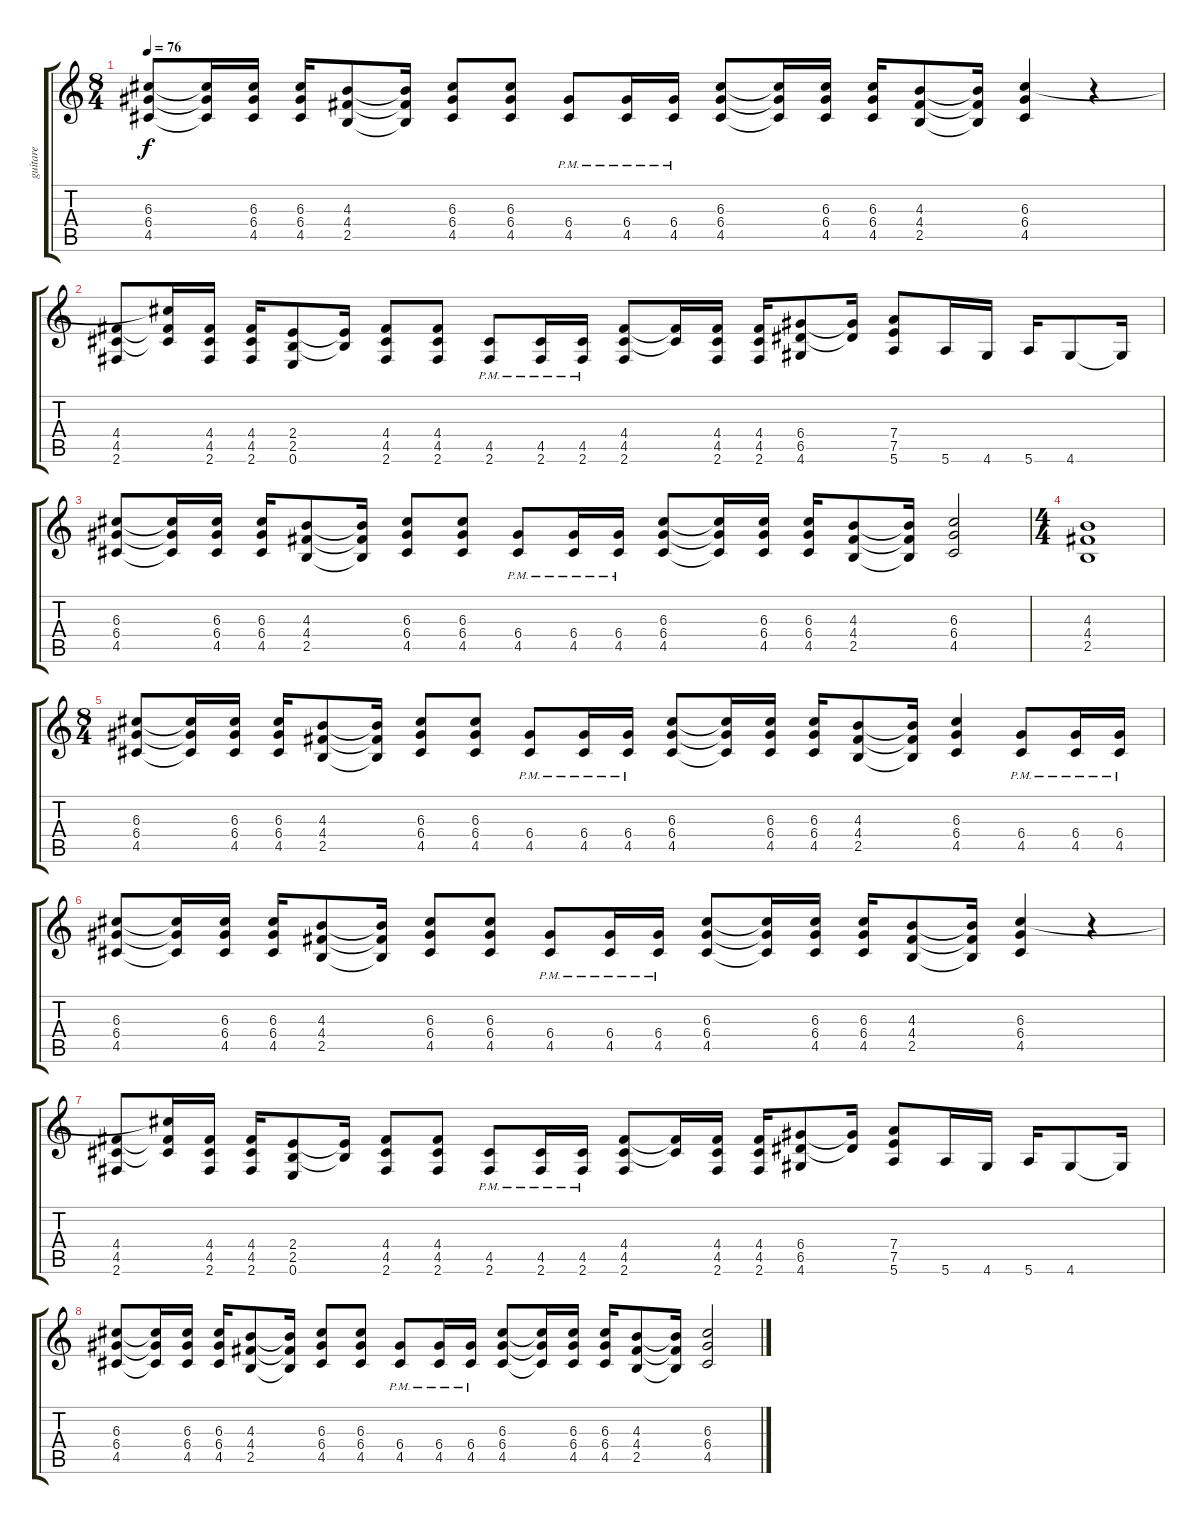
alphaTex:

\track ("guitare" "guitare") {instrument distortionguitar}
\staff {score tabs}
\tuning (E4 B3 G3 D3 A2 E2) {hide}
\ts (8 4)
\tempo 76
\clef g2
\ks c
(6.3 6.4 4.5).8{dy f} (6.3{t} 6.4{t} 4.5{t}).16 (6.3 6.4 4.5).16 (6.3 6.4 4.5).16 (4.3 4.4 2.5).8 (4.3{t} 4.4{t} 2.5{t}).16 (6.3 6.4 4.5).8 (6.3 6.4 4.5).8 (6.4{pm} 4.5{pm}).8 (6.4{pm} 4.5{pm}).16 (6.4{pm} 4.5{pm}).16 (6.3 6.4 4.5).8 (6.3{t} 6.4{t} 4.5{t}).16 (6.3 6.4 4.5).16 (6.3 6.4 4.5).16 (4.3 4.4 2.5).8 (4.3{t} 4.4{t} 2.5{t}).16 (6.3 6.4 4.5).4 r.4 |
(4.4 4.5 2.6).8 (6.3{t} 4.4{t} 4.5{t}).16 (4.4 4.5 2.6).16 (4.4 4.5 2.6).16 (2.4 2.5 0.6).8 (2.4{t} 2.5{t}).16 (4.4 4.5 2.6).8 (4.4 4.5 2.6).8 (4.5{pm} 2.6{pm}).8 (4.5{pm} 2.6{pm}).16 (4.5{pm} 2.6{pm}).16 (4.4 4.5 2.6).8 (4.4{t} 4.5{t}).16 (4.4 4.5 2.6).16 (4.4 4.5 2.6).16 (6.4 6.5 4.6).8 (6.4{t} 6.5{t}).16 (7.4 7.5 5.6).8 5.6.16 4.6.16 5.6.16 4.6.8 4.6{t}.16 |
(6.3 6.4 4.5).8 (6.3{t} 6.4{t} 4.5{t}).16 (6.3 6.4 4.5).16 (6.3 6.4 4.5).16 (4.3 4.4 2.5).8 (4.3{t} 4.4{t} 2.5{t}).16 (6.3 6.4 4.5).8 (6.3 6.4 4.5).8 (6.4{pm} 4.5{pm}).8 (6.4{pm} 4.5{pm}).16 (6.4{pm} 4.5{pm}).16 (6.3 6.4 4.5).8 (6.3{t} 6.4{t} 4.5{t}).16 (6.3 6.4 4.5).16 (6.3 6.4 4.5).16 (4.3 4.4 2.5).8 (4.3{t} 4.4{t} 2.5{t}).16 (6.3 6.4 4.5).2 |
\ts (4 4)
(4.3 4.4 2.5).1 |
\ts (8 4)
(6.3 6.4 4.5).8 (6.3{t} 6.4{t} 4.5{t}).16 (6.3 6.4 4.5).16 (6.3 6.4 4.5).16 (4.3 4.4 2.5).8 (4.3{t} 4.4{t} 2.5{t}).16 (6.3 6.4 4.5).8 (6.3 6.4 4.5).8 (6.4{pm} 4.5{pm}).8 (6.4{pm} 4.5{pm}).16 (6.4{pm} 4.5{pm}).16 (6.3 6.4 4.5).8 (6.3{t} 6.4{t} 4.5{t}).16 (6.3 6.4 4.5).16 (6.3 6.4 4.5).16 (4.3 4.4 2.5).8 (4.3{t} 4.4{t} 2.5{t}).16 (6.3 6.4 4.5).4 (6.4{pm} 4.5{pm}).8 (6.4{pm} 4.5{pm}).16 (6.4{pm} 4.5{pm}).16 |
(6.3 6.4 4.5).8 (6.3{t} 6.4{t} 4.5{t}).16 (6.3 6.4 4.5).16 (6.3 6.4 4.5).16 (4.3 4.4 2.5).8 (4.3{t} 4.4{t} 2.5{t}).16 (6.3 6.4 4.5).8 (6.3 6.4 4.5).8 (6.4{pm} 4.5{pm}).8 (6.4{pm} 4.5{pm}).16 (6.4{pm} 4.5{pm}).16 (6.3 6.4 4.5).8 (6.3{t} 6.4{t} 4.5{t}).16 (6.3 6.4 4.5).16 (6.3 6.4 4.5).16 (4.3 4.4 2.5).8 (4.3{t} 4.4{t} 2.5{t}).16 (6.3 6.4 4.5).4 r.4 |
(4.4 4.5 2.6).8 (6.3{t} 4.4{t} 4.5{t}).16 (4.4 4.5 2.6).16 (4.4 4.5 2.6).16 (2.4 2.5 0.6).8 (2.4{t} 2.5{t}).16 (4.4 4.5 2.6).8 (4.4 4.5 2.6).8 (4.5{pm} 2.6{pm}).8 (4.5{pm} 2.6{pm}).16 (4.5{pm} 2.6{pm}).16 (4.4 4.5 2.6).8 (4.4{t} 4.5{t}).16 (4.4 4.5 2.6).16 (4.4 4.5 2.6).16 (6.4 6.5 4.6).8 (6.4{t} 6.5{t}).16 (7.4 7.5 5.6).8 5.6.16 4.6.16 5.6.16 4.6.8 4.6{t}.16 |
(6.3 6.4 4.5).8 (6.3{t} 6.4{t} 4.5{t}).16 (6.3 6.4 4.5).16 (6.3 6.4 4.5).16 (4.3 4.4 2.5).8 (4.3{t} 4.4{t} 2.5{t}).16 (6.3 6.4 4.5).8 (6.3 6.4 4.5).8 (6.4{pm} 4.5{pm}).8 (6.4{pm} 4.5{pm}).16 (6.4{pm} 4.5{pm}).16 (6.3 6.4 4.5).8 (6.3{t} 6.4{t} 4.5{t}).16 (6.3 6.4 4.5).16 (6.3 6.4 4.5).16 (4.3 4.4 2.5).8 (4.3{t} 4.4{t} 2.5{t}).16 (6.3 6.4 4.5).2
